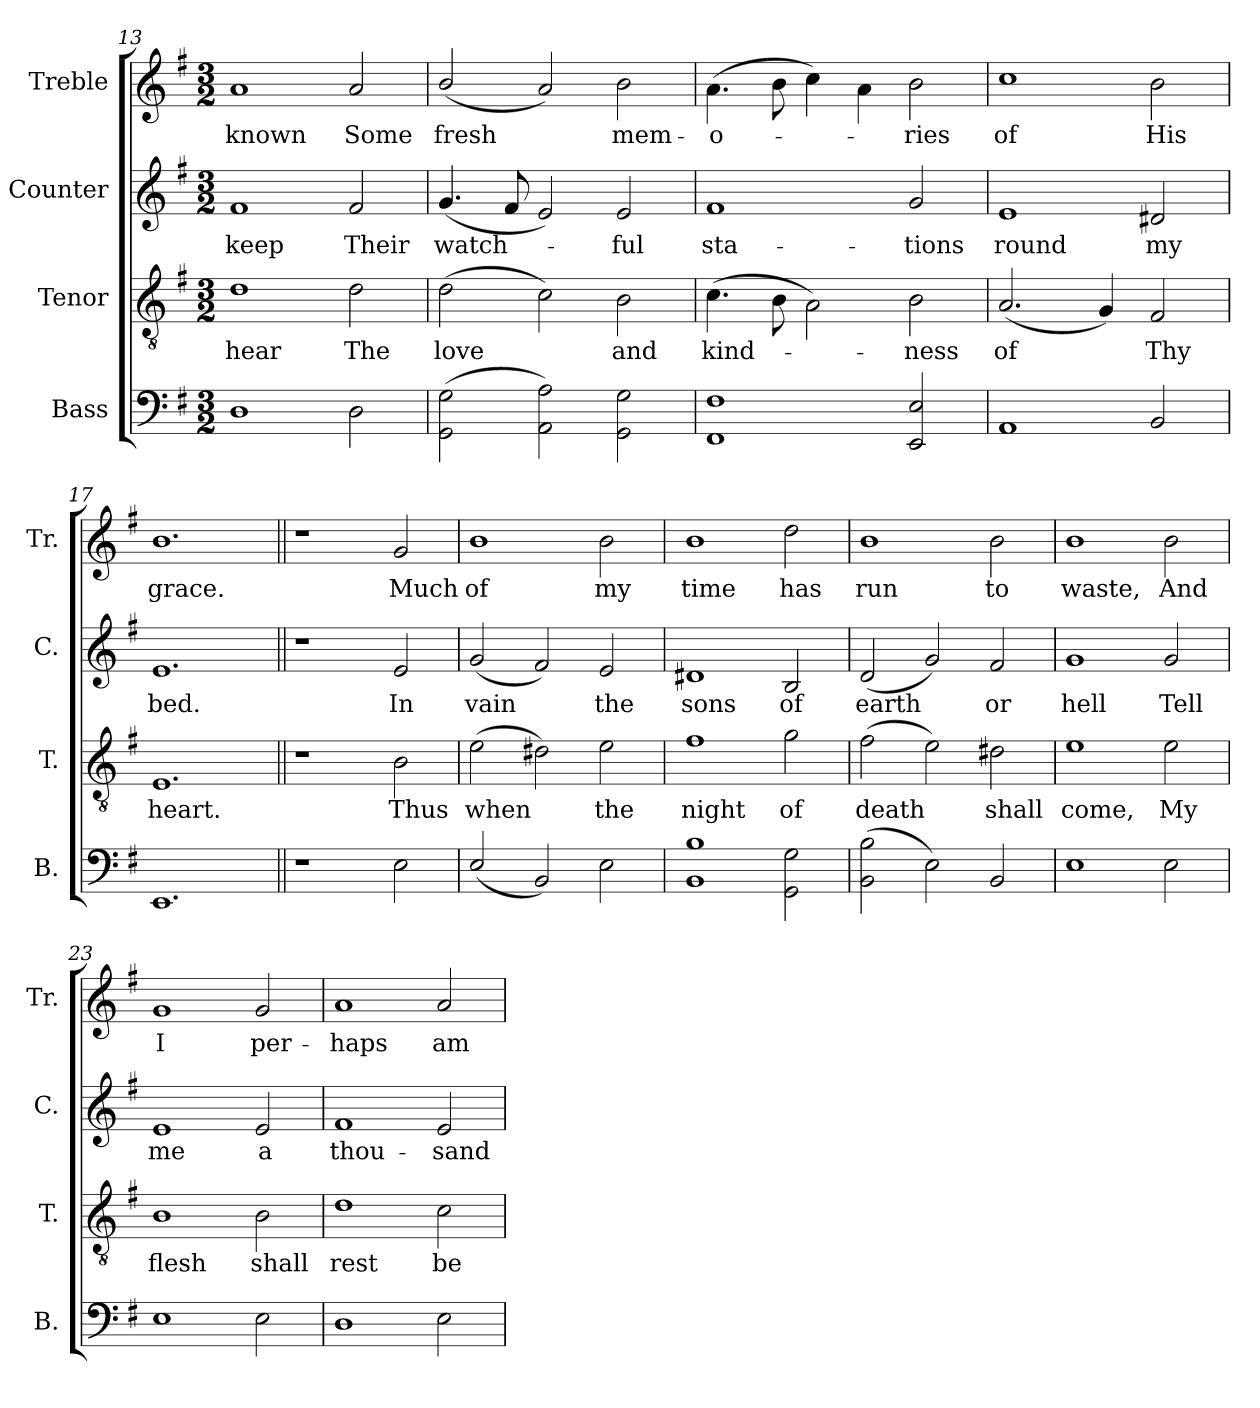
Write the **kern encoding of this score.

**kern	**kern	**text	**kern	**text	**kern	**text
*part4	*part3	*part3	*part2	*part2	*part1	*part1
*staff4	*staff3	*staff3	*staff2	*staff2	*staff1	*staff1
*I"Bass	*I"Tenor	*	*I"Counter	*	*I"Treble	*
*I'B.	*I'T.	*	*I'C.	*	*I'Tr.	*
*clefF4	*clefGv2	*	*clefG2	*	*clefG2	*
*k[f#]	*k[f#]	*	*k[f#]	*	*k[f#]	*
*M3/2	*M3/2	*	*M3/2	*	*M3/2	*
=13	=13	=13	=13	=13	=13	=13
1D	1d	hear	1f#	keep	1a	known
2D\	2d\	The	2f#/	Their	2a/	Some
!!LO:LB:g=z
=14	=14	=14	=14	=14	=14	=14
(2GG\ 2G\	(2d\	love	(4.g/	watch-	(2b/	fresh
.	.	.	8f#/	.	.	.
2AA\ 2A\)	2c\)	.	2e/)	.	2a/)	.
2GG\ 2G\	2B\	and	2e/	-ful	2b\	mem-
=15	=15	=15	=15	=15	=15	=15
1FF# 1F#	(4.c\	kind-	1f#	sta-	(4.a\	-o-
.	8B\	.	.	.	8b\	.
.	2A\)	.	.	.	4cc\)	.
.	.	.	.	.	4a\	.
2EE/ 2E/	2B\	-ness	2g/	-tions	2b\	-ries
=16	=16	=16	=16	=16	=16	=16
1AA	(2.A/	of	1e	round	1cc	of
.	4G/)	.	.	.	.	.
2BB/	2F#/	Thy	2d#X/	my	2b\	His
=17	=17	=17	=17	=17	=17	=17
1.EE	1.E	heart.	1.e	bed.	1.b	grace.
=18||	=18||	=18||	=18||	=18||	=18||	=18||
1r	1r	.	1r	.	1r	.
2E\	2B\	Thus	2e/	In	2g/	Much
=19	=19	=19	=19	=19	=19	=19
(2E/	(2e\	when	(2g/	vain	1b	of
2BB/)	2d#X\)	.	2f#/)	.	.	.
2E\	2e\	the	2e/	the	2b\	my
=20	=20	=20	=20	=20	=20	=20
1BB 1B	1f#	night	1d#X	sons	1b	time
2GG\ 2G\	2g\	of	2B/	of	2dd\	has
!!LO:PB:g=z
=21	=21	=21	=21	=21	=21	=21
(2BB\ 2B\	(2f#\	death	(2d/	earth	1b	run
2E\)	2e\)	.	2g/)	.	.	.
2BB/	2d#X\	shall	2f#/	or	2b\	to
=22	=22	=22	=22	=22	=22	=22
1E	1e	come,	1g	hell	1b	waste,
2E\	2e\	My	2g/	Tell	2b\	And
=23	=23	=23	=23	=23	=23	=23
1E	1B	flesh	1e	me	1g	I
2E\	2B\	shall	2e/	a	2g/	per-
=24	=24	=24	=24	=24	=24	=24
1D	1d	rest	1f#	thou-	1a	-haps
2E\	2c\	be-	2e/	-sand	2a/	am
=	=	=	=	=	=	=
*-	*-	*-	*-	*-	*-	*-
